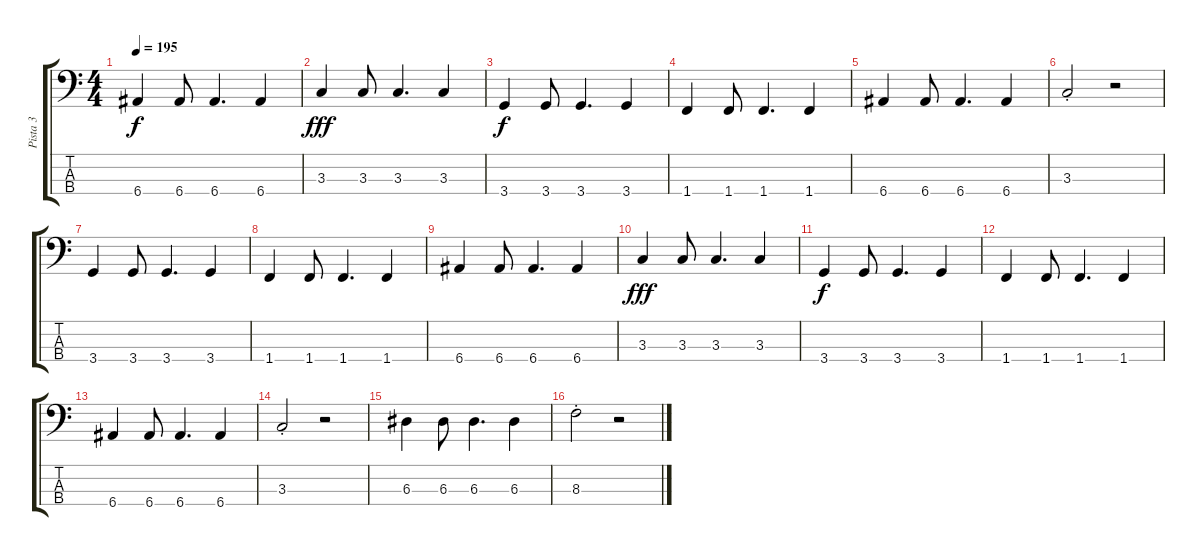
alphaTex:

\track ("Pista 3" "Pista 3") {instrument electricbasspick}
\staff {score tabs}
\tuning (G2 D2 A1 E1) {hide}
\ts (4 4)
\tempo 195
\clef f4
\ks c
6.4.4{dy f} 6.4.8 6.4.4{d} 6.4.4 |
3.3.4{dy fff} 3.3.8 3.3.4{d} 3.3.4 |
3.4.4{dy f} 3.4.8 3.4.4{d} 3.4.4 |
1.4.4 1.4.8 1.4.4{d} 1.4.4 |
6.4.4 6.4.8 6.4.4{d} 6.4.4 |
3.3{st}.2 r.2 |
3.4.4 3.4.8 3.4.4{d} 3.4.4 |
1.4.4 1.4.8 1.4.4{d} 1.4.4 |
6.4.4 6.4.8 6.4.4{d} 6.4.4 |
3.3.4{dy fff} 3.3.8 3.3.4{d} 3.3.4 |
3.4.4{dy f} 3.4.8 3.4.4{d} 3.4.4 |
1.4.4 1.4.8 1.4.4{d} 1.4.4 |
6.4.4 6.4.8 6.4.4{d} 6.4.4 |
3.3{st}.2 r.2 |
6.3.4 6.3.8 6.3.4{d} 6.3.4 |
8.3{st}.2 r.2
